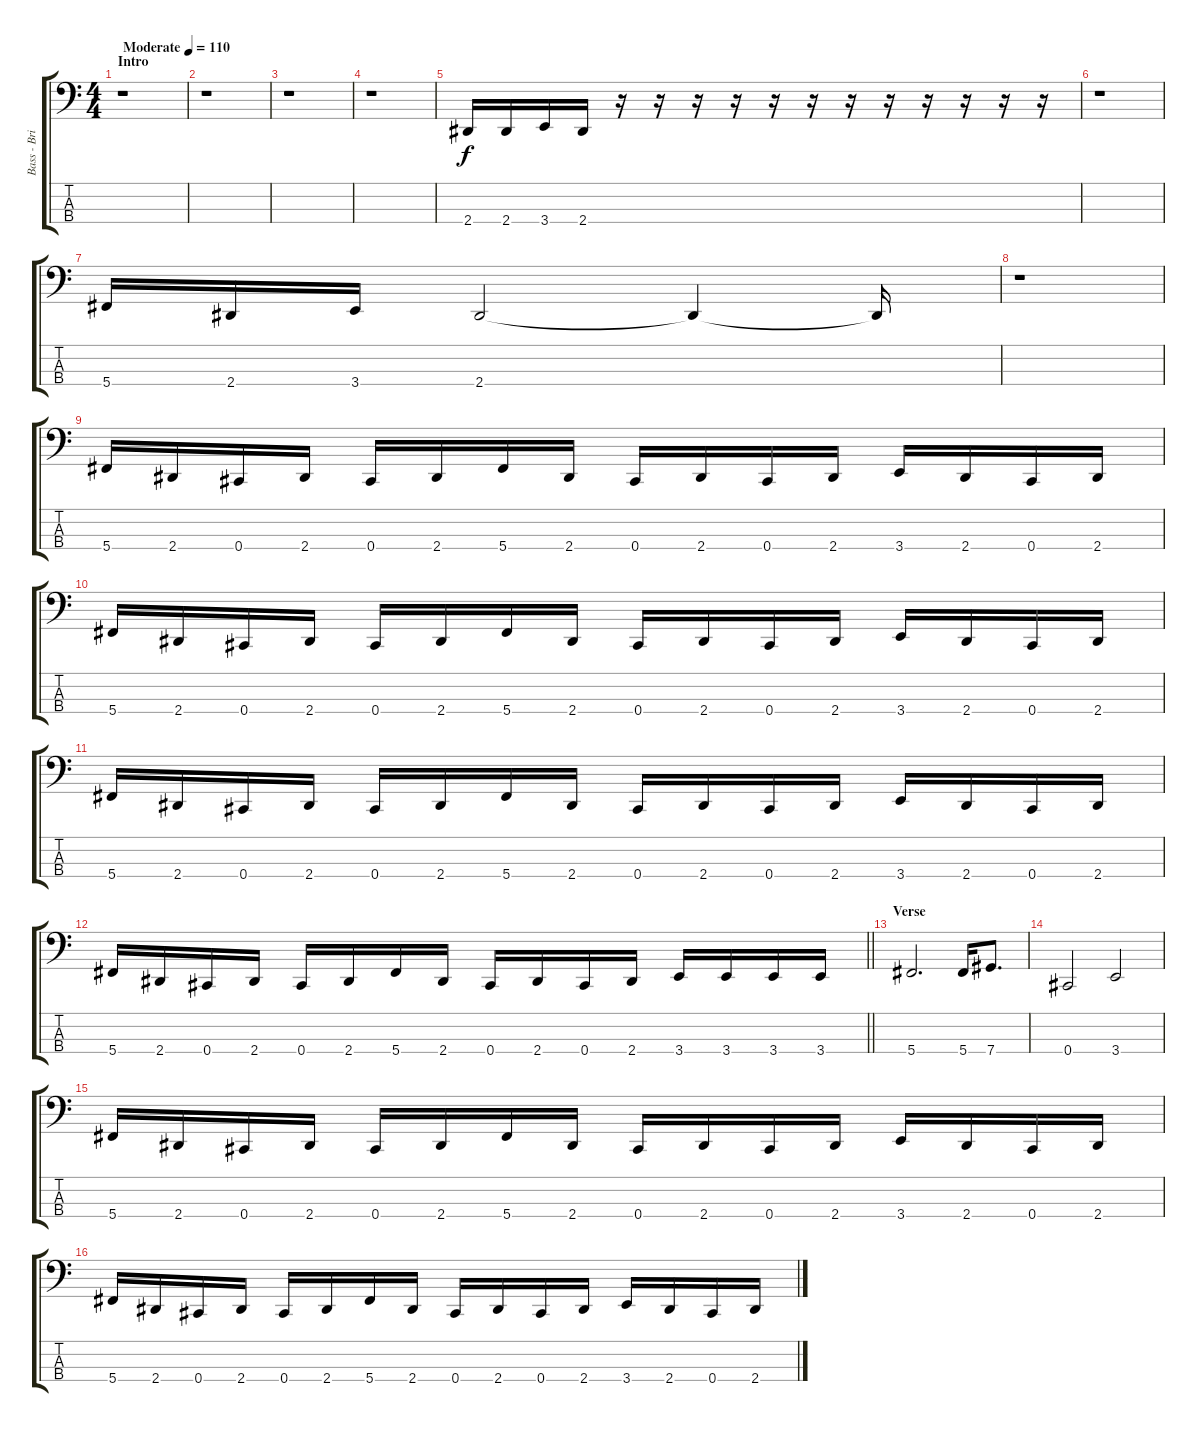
\track ("Bass - Brian" "Bass - Bri") {instrument electricbasspick}
\staff {score tabs}
\tuning (Gb2 Db2 Ab1 Db1) {hide}
\ts (4 4)
\section ("" "Intro")
\tempo (110 "Moderate")
\clef f4
\ks c
r.1{dy f instrument electricbasspick} |
r.1 |
r.1 |
r.1 |
2.4.16 2.4.16 3.4.16 2.4.16 r.16 r.16 r.16 r.16 r.16 r.16 r.16 r.16 r.16 r.16 r.16 r.16 |
r.1 |
5.4.16 2.4.16 3.4.16 2.4.2 2.4{t}.4 2.4{t}.16 |
r.1 |
5.4.16 2.4.16 0.4.16 2.4.16 0.4.16 2.4.16 5.4.16 2.4.16 0.4.16 2.4.16 0.4.16 2.4.16 3.4.16 2.4.16 0.4.16 2.4.16 |
5.4.16 2.4.16 0.4.16 2.4.16 0.4.16 2.4.16 5.4.16 2.4.16 0.4.16 2.4.16 0.4.16 2.4.16 3.4.16 2.4.16 0.4.16 2.4.16 |
5.4.16 2.4.16 0.4.16 2.4.16 0.4.16 2.4.16 5.4.16 2.4.16 0.4.16 2.4.16 0.4.16 2.4.16 3.4.16 2.4.16 0.4.16 2.4.16 |
\barLineRight lightlight
5.4.16 2.4.16 0.4.16 2.4.16 0.4.16 2.4.16 5.4.16 2.4.16 0.4.16 2.4.16 0.4.16 2.4.16 3.4.16 3.4.16 3.4.16 3.4.16 |
\section ("" "Verse")
5.4.2{d} 5.4.16 7.4.8{d} |
0.4.2 3.4.2 |
5.4.16 2.4.16 0.4.16 2.4.16 0.4.16 2.4.16 5.4.16 2.4.16 0.4.16 2.4.16 0.4.16 2.4.16 3.4.16 2.4.16 0.4.16 2.4.16 |
5.4.16 2.4.16 0.4.16 2.4.16 0.4.16 2.4.16 5.4.16 2.4.16 0.4.16 2.4.16 0.4.16 2.4.16 3.4.16 2.4.16 0.4.16 2.4.16
